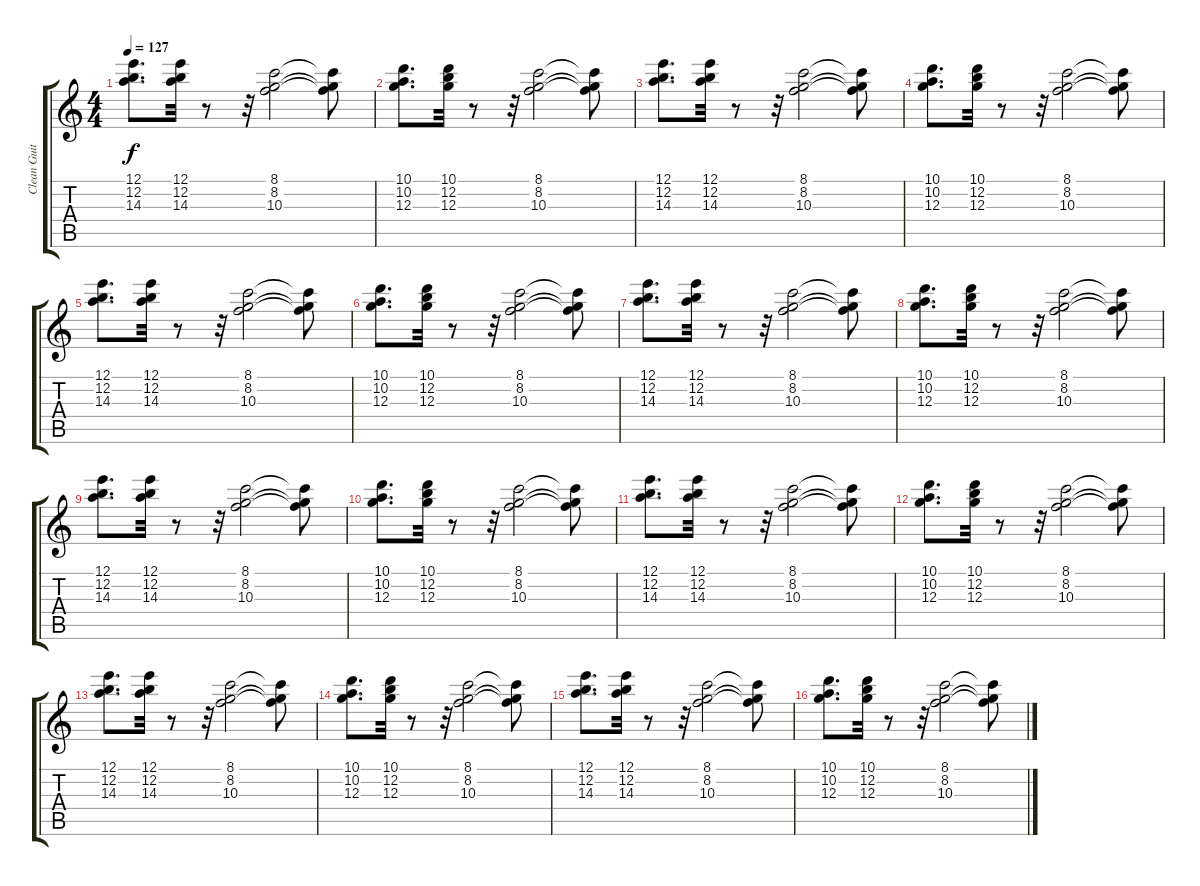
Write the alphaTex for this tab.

\track ("Clean Guitar" "Clean Guit") {instrument electricguitarclean}
\staff {score tabs}
\tuning (E4 B3 G3 D3 A2 E2) {hide}
\ts (4 4)
\tempo 127
\clef g2
\ks c
(12.1 12.2 14.3).8{d dy f} (12.1 12.2 14.3).32 r.8 r.32 (8.1 8.2 10.3).2 (8.1{t} 8.2{t} 10.3{t}).8 |
(10.1 10.2 12.3).8{d} (10.1 12.2 12.3).32 r.8 r.32 (8.1 8.2 10.3).2 (8.1{t} 8.2{t} 10.3{t}).8 |
(12.1 12.2 14.3).8{d} (12.1 12.2 14.3).32 r.8 r.32 (8.1 8.2 10.3).2 (8.1{t} 8.2{t} 10.3{t}).8 |
(10.1 10.2 12.3).8{d} (10.1 12.2 12.3).32 r.8 r.32 (8.1 8.2 10.3).2 (8.1{t} 8.2{t} 10.3{t}).8 |
(12.1 12.2 14.3).8{d} (12.1 12.2 14.3).32 r.8 r.32 (8.1 8.2 10.3).2 (8.1{t} 8.2{t} 10.3{t}).8 |
(10.1 10.2 12.3).8{d} (10.1 12.2 12.3).32 r.8 r.32 (8.1 8.2 10.3).2 (8.1{t} 8.2{t} 10.3{t}).8 |
(12.1 12.2 14.3).8{d} (12.1 12.2 14.3).32 r.8 r.32 (8.1 8.2 10.3).2 (8.1{t} 8.2{t} 10.3{t}).8 |
(10.1 10.2 12.3).8{d} (10.1 12.2 12.3).32 r.8 r.32 (8.1 8.2 10.3).2 (8.1{t} 8.2{t} 10.3{t}).8 |
(12.1 12.2 14.3).8{d volume 12} (12.1 12.2 14.3).32 r.8 r.32 (8.1 8.2 10.3).2 (8.1{t} 8.2{t} 10.3{t}).8 |
(10.1 10.2 12.3).8{d volume 11} (10.1 12.2 12.3).32 r.8 r.32 (8.1 8.2 10.3).2 (8.1{t} 8.2{t} 10.3{t}).8 |
(12.1 12.2 14.3).8{d volume 10} (12.1 12.2 14.3).32 r.8 r.32 (8.1 8.2 10.3).2 (8.1{t} 8.2{t} 10.3{t}).8 |
(10.1 10.2 12.3).8{d volume 9} (10.1 12.2 12.3).32 r.8 r.32 (8.1 8.2 10.3).2 (8.1{t} 8.2{t} 10.3{t}).8 |
(12.1 12.2 14.3).8{d volume 7} (12.1 12.2 14.3).32 r.8 r.32 (8.1 8.2 10.3).2 (8.1{t} 8.2{t} 10.3{t}).8 |
(10.1 10.2 12.3).8{d volume 5} (10.1 12.2 12.3).32 r.8 r.32 (8.1 8.2 10.3).2 (8.1{t} 8.2{t} 10.3{t}).8 |
(12.1 12.2 14.3).8{d volume 4} (12.1 12.2 14.3).32 r.8 r.32 (8.1 8.2 10.3).2 (8.1{t} 8.2{t} 10.3{t}).8 |
(10.1 10.2 12.3).8{d volume 3} (10.1 12.2 12.3).32 r.8 r.32 (8.1 8.2 10.3).2 (8.1{t} 8.2{t} 10.3{t}).8
